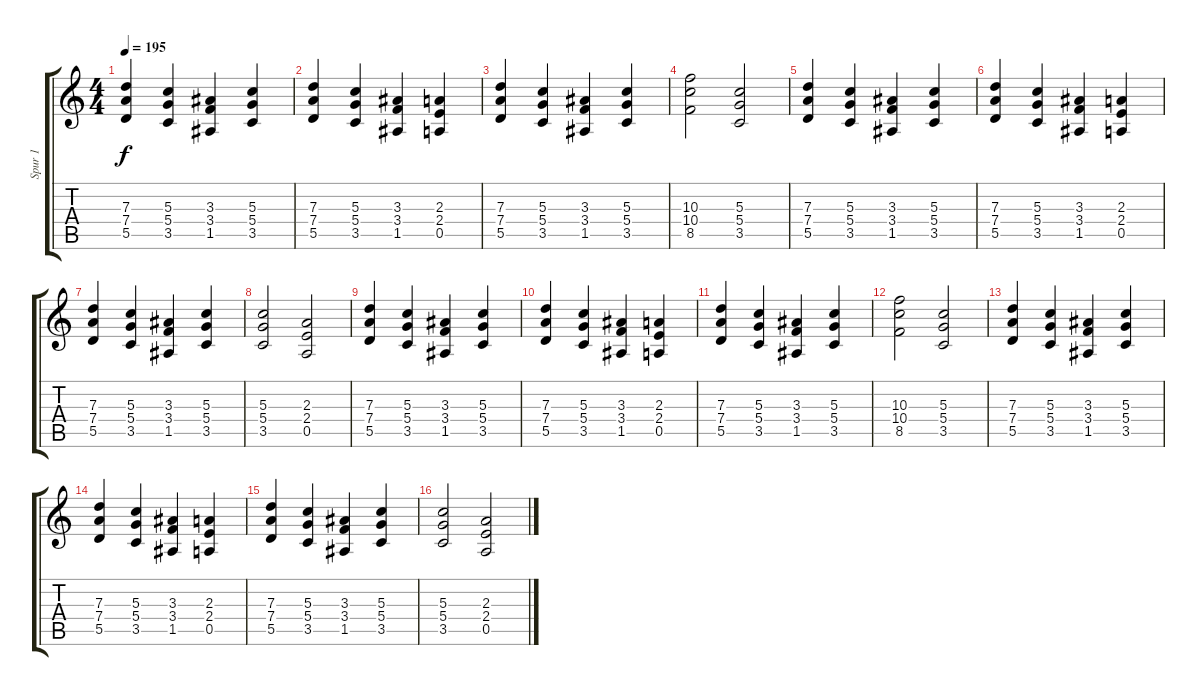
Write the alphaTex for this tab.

\track ("Spur 1" "Spur 1") {instrument distortionguitar}
\staff {score tabs}
\tuning (E4 B3 G3 D3 A2 E2) {hide}
\ts (4 4)
\tempo 195
\clef g2
\ks c
(7.3 7.4 5.5).4{dy f instrument distortionguitar} (5.3 5.4 3.5).4 (3.3 3.4 1.5).4 (5.3 5.4 3.5).4 |
(7.3 7.4 5.5).4 (5.3 5.4 3.5).4 (3.3 3.4 1.5).4 (2.3 2.4 0.5).4 |
(7.3 7.4 5.5).4 (5.3 5.4 3.5).4 (3.3 3.4 1.5).4 (5.3 5.4 3.5).4 |
(10.3 10.4 8.5).2 (5.3 5.4 3.5).2 |
(7.3 7.4 5.5).4 (5.3 5.4 3.5).4 (3.3 3.4 1.5).4 (5.3 5.4 3.5).4 |
(7.3 7.4 5.5).4 (5.3 5.4 3.5).4 (3.3 3.4 1.5).4 (2.3 2.4 0.5).4 |
(7.3 7.4 5.5).4 (5.3 5.4 3.5).4 (3.3 3.4 1.5).4 (5.3 5.4 3.5).4 |
(5.3 5.4 3.5).2 (2.3 2.4 0.5).2 |
(7.3 7.4 5.5).4 (5.3 5.4 3.5).4 (3.3 3.4 1.5).4 (5.3 5.4 3.5).4 |
(7.3 7.4 5.5).4 (5.3 5.4 3.5).4 (3.3 3.4 1.5).4 (2.3 2.4 0.5).4 |
(7.3 7.4 5.5).4 (5.3 5.4 3.5).4 (3.3 3.4 1.5).4 (5.3 5.4 3.5).4 |
(10.3 10.4 8.5).2 (5.3 5.4 3.5).2 |
(7.3 7.4 5.5).4 (5.3 5.4 3.5).4 (3.3 3.4 1.5).4 (5.3 5.4 3.5).4 |
(7.3 7.4 5.5).4 (5.3 5.4 3.5).4 (3.3 3.4 1.5).4 (2.3 2.4 0.5).4 |
(7.3 7.4 5.5).4 (5.3 5.4 3.5).4 (3.3 3.4 1.5).4 (5.3 5.4 3.5).4 |
(5.3 5.4 3.5).2 (2.3 2.4 0.5).2
